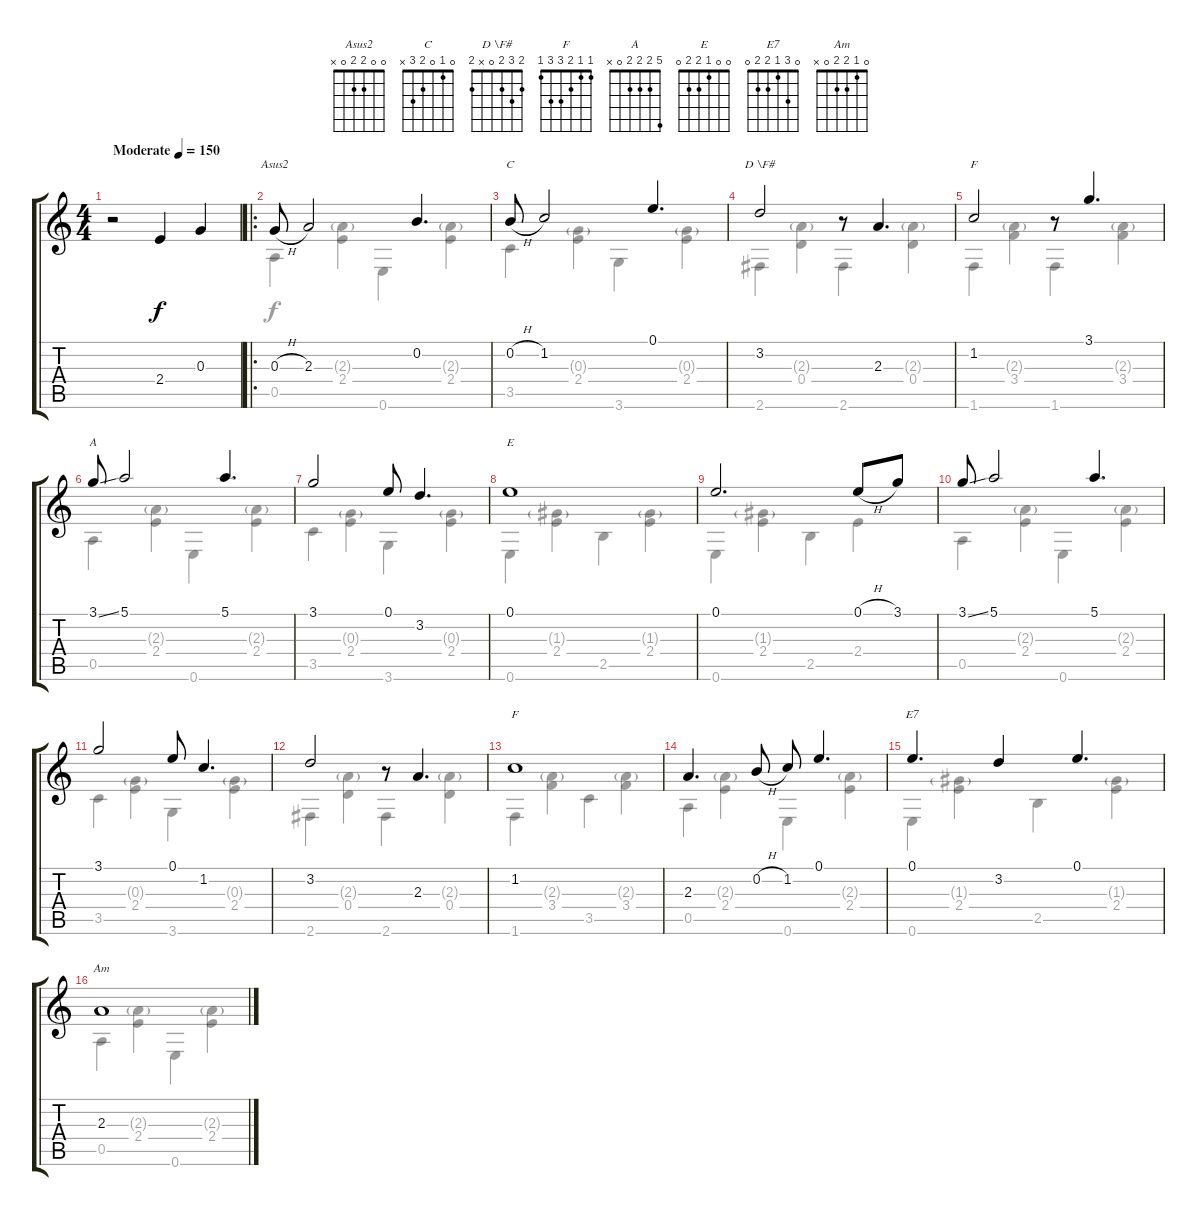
\track "" {instrument acousticguitarsteel}
\staff {score tabs}
\tuning (E4 B3 G3 D3 A2 E2) {hide}
\chord ("Asus2" 0 0 2 2 0 x)
\chord ("C" 0 1 0 2 3 x)
\chord ("D \\F#" 2 3 2 0 x 2)
\chord ("F" 1 1 2 3 x 1)
\chord ("A" 5 2 2 2 0 x)
\chord ("E" 0 0 1 2 2 0)
\chord ("F" 1 1 2 3 3 1)
\chord ("E7" 0 3 1 2 2 0)
\chord ("Am" 0 1 2 2 0 x)
\voice
\ts (4 4)
\tempo (150 "Moderate")
\clef g2
\ks c
r.2{dy f instrument acousticguitarsteel} 2.4.4 0.3.4 |
\ro
0.3{h}.8{ch "Asus2"} 2.3.2 0.2.4{d} |
0.2{h}.8{ch "C"} 1.2.2 0.1.4{d} |
3.2.2{ch "D \\F#"} r.8 2.3.4{d} |
1.2.2{ch "F"} r.8 3.1.4{d} |
3.1{ss}.8{ch "A"} 5.1.2 5.1.4{d} |
3.1.2 0.1.8 3.2.4{d} |
0.1.1{ch "E"} |
0.1.2{d} 0.1{h}.8 3.1.8 |
3.1{ss}.8 5.1.2 5.1.4{d} |
3.1.2 0.1.8 1.2.4{d} |
3.2.2 r.8 2.3.4{d} |
1.2.1{ch "F"} |
2.3.4{d} 0.2{h}.8 1.2.8 0.1.4{d} |
0.1.4{d ch "E7"} 3.2.4 0.1.4{d} |
2.3.1{ch "Am"}
\voice
\clef g2
\ottava regular
\simile none
\ks c
|
0.5.4 (2.3{g} 2.4).4 0.6.4 (2.3{g} 2.4).4 |
3.5.4 (0.3{g} 2.4).4 3.6.4 (0.3{g} 2.4).4 |
2.6.4 (2.3{g} 0.4).4 2.6.4 (2.3{g} 0.4).4 |
1.6.4 (2.3{g} 3.4).4 1.6.4 (2.3{g} 3.4).4 |
0.5.4 (2.3{g} 2.4).4 0.6.4 (2.3{g} 2.4).4 |
3.5.4 (0.3{g} 2.4).4 3.6.4 (0.3{g} 2.4).4 |
0.6.4 (1.3{g} 2.4).4 2.5.4 (1.3{g} 2.4).4 |
0.6.4 (1.3{g} 2.4).4 2.5.4 2.4.4 |
0.5.4 (2.3{g} 2.4).4 0.6.4 (2.3{g} 2.4).4 |
3.5.4 (0.3{g} 2.4).4 3.6.4 (0.3{g} 2.4).4 |
2.6.4 (2.3{g} 0.4).4 2.6.4 (2.3{g} 0.4).4 |
1.6.4 (2.3{g} 3.4).4 3.5.4 (2.3{g} 3.4).4 |
0.5.4 (2.3{g} 2.4).4 0.6.4 (2.3{g} 2.4).4 |
0.6.4 (1.3{g} 2.4).4 2.5.4 (1.3{g} 2.4).4 |
0.5.4 (2.3{g} 2.4).4 0.6.4 (2.3{g} 2.4).4
